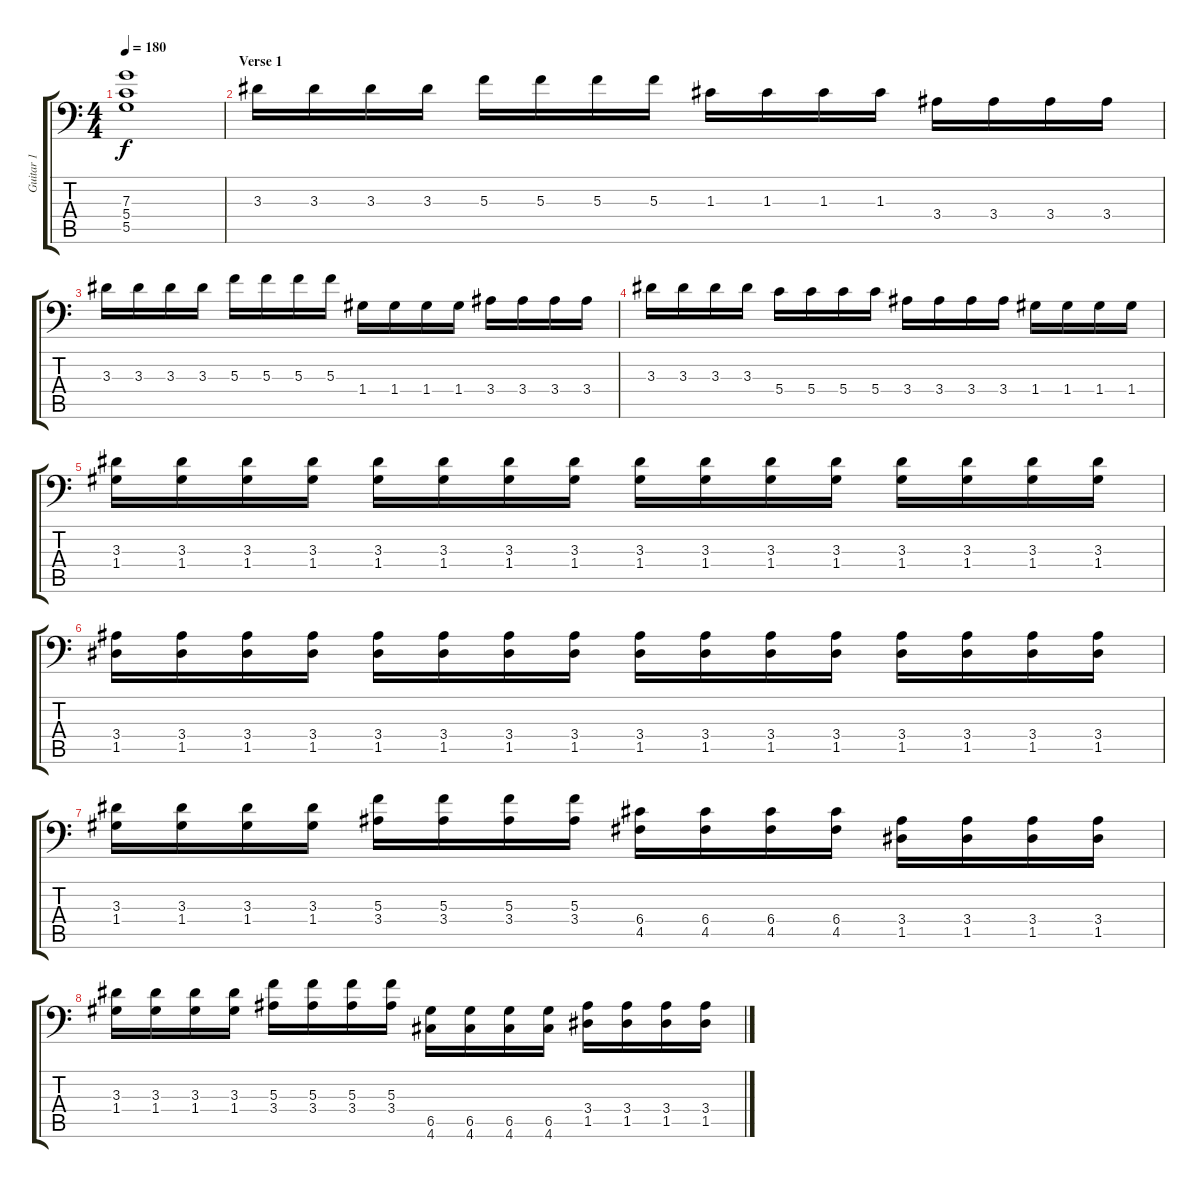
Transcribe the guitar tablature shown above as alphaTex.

\track ("Guitar 1" "Guitar 1") {instrument overdrivenguitar}
\staff {score tabs}
\tuning (A3 E3 C3 G2 D2 A1) {hide}
\ts (4 4)
\tempo 180
\clef f4
\ks c
(7.3{t} 5.4{t} 5.5{t}).1{dy f} |
\section ("" "Verse 1")
3.3.16 3.3.16 3.3.16 3.3.16 5.3.16 5.3.16 5.3.16 5.3.16 1.3.16 1.3.16 1.3.16 1.3.16 3.4.16 3.4.16 3.4.16 3.4.16 |
3.3.16 3.3.16 3.3.16 3.3.16 5.3.16 5.3.16 5.3.16 5.3.16 1.4.16 1.4.16 1.4.16 1.4.16 3.4.16 3.4.16 3.4.16 3.4.16 |
3.3.16 3.3.16 3.3.16 3.3.16 5.4.16 5.4.16 5.4.16 5.4.16 3.4.16 3.4.16 3.4.16 3.4.16 1.4.16 1.4.16 1.4.16 1.4.16 |
(3.3 1.4).16 (3.3 1.4).16 (3.3 1.4).16 (3.3 1.4).16 (3.3 1.4).16 (3.3 1.4).16 (3.3 1.4).16 (3.3 1.4).16 (3.3 1.4).16 (3.3 1.4).16 (3.3 1.4).16 (3.3 1.4).16 (3.3 1.4).16 (3.3 1.4).16 (3.3 1.4).16 (3.3 1.4).16 |
(3.4 1.5).16 (3.4 1.5).16 (3.4 1.5).16 (3.4 1.5).16 (3.4 1.5).16 (3.4 1.5).16 (3.4 1.5).16 (3.4 1.5).16 (3.4 1.5).16 (3.4 1.5).16 (3.4 1.5).16 (3.4 1.5).16 (3.4 1.5).16 (3.4 1.5).16 (3.4 1.5).16 (3.4 1.5).16 |
(3.3 1.4).16 (3.3 1.4).16 (3.3 1.4).16 (3.3 1.4).16 (5.3 3.4).16 (5.3 3.4).16 (5.3 3.4).16 (5.3 3.4).16 (6.4 4.5).16 (6.4 4.5).16 (6.4 4.5).16 (6.4 4.5).16 (3.4 1.5).16 (3.4 1.5).16 (3.4 1.5).16 (3.4 1.5).16 |
(3.3 1.4).16 (3.3 1.4).16 (3.3 1.4).16 (3.3 1.4).16 (5.3 3.4).16 (5.3 3.4).16 (5.3 3.4).16 (5.3 3.4).16 (6.5 4.6).16 (6.5 4.6).16 (6.5 4.6).16 (6.5 4.6).16 (3.4 1.5).16 (3.4 1.5).16 (3.4 1.5).16 (3.4 1.5).16
